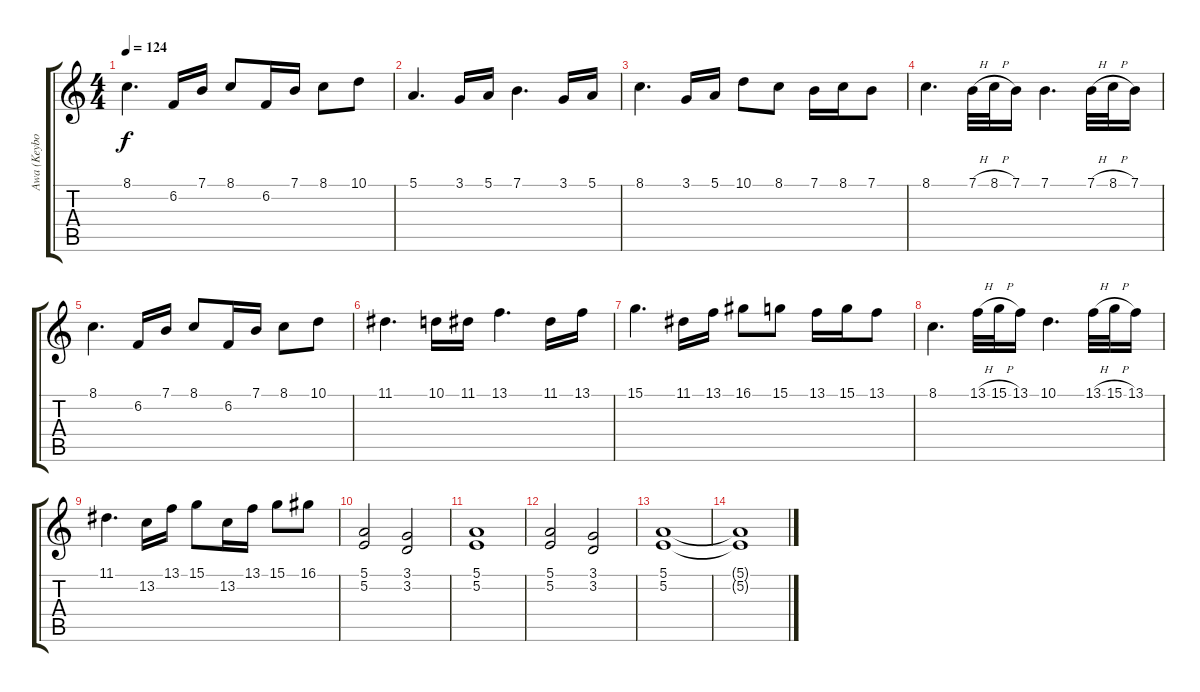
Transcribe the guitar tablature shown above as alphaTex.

\track ("Awa (Keyboards)" "Awa (Keybo") {instrument stringensemble1}
\staff {score tabs}
\tuning (E4 B3 G3 D3 A2 E2) {hide}
\ts (4 4)
\tempo 124
\clef g2
\ks c
8.1.4{d dy f} 6.2.16 7.1.16 8.1.8 6.2.16 7.1.16 8.1.8 10.1.8 |
5.1.4{d} 3.1.16 5.1.16 7.1.4{d} 3.1.16 5.1.16 |
8.1.4{d} 3.1.16 5.1.16 10.1.8 8.1.8 7.1.16 8.1.16 7.1.8 |
8.1.4{d} 7.1{h}.32 8.1{h}.32 7.1.16 7.1.4{d} 7.1{h}.32 8.1{h}.32 7.1.16 |
8.1.4{d} 6.2.16 7.1.16 8.1.8 6.2.16 7.1.16 8.1.8 10.1.8 |
11.1.4{d} 10.1.16 11.1.16 13.1.4{d} 11.1.16 13.1.16 |
15.1.4{d} 11.1.16 13.1.16 16.1.8 15.1.8 13.1.16 15.1.16 13.1.8 |
8.1.4{d} 13.1{h}.32 15.1{h}.32 13.1.16 10.1.4{d} 13.1{h}.32 15.1{h}.32 13.1.16 |
11.1.4{d} 13.2.16 13.1.16 15.1.8 13.2.16 13.1.16 15.1.8 16.1.8 |
(5.1 5.2).2{instrument choiraahs} (3.1 3.2).2 |
(5.1 5.2).1 |
(5.1 5.2).2 (3.1 3.2).2 |
(5.1 5.2).1{volume 4} |
(5.1{t} 5.2{t}).1
